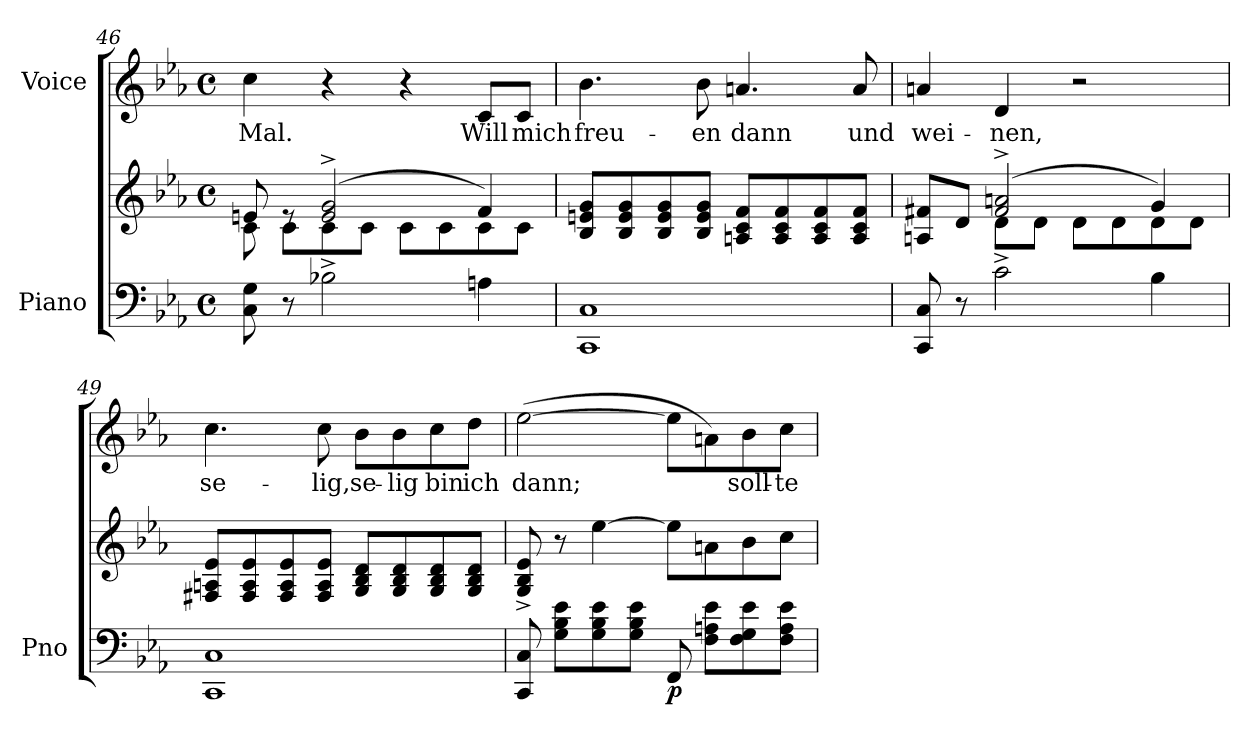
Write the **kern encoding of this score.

**kern	**kern	**dynam	**kern	**text
*part2	*part2	*part2	*part1	*part1
*staff3	*staff2	*staff2/3	*staff1	*staff1
*I"Piano	*	*	*I"Voice	*
*I'Pno	*	*	*	*
*clefF4	*clefG2	*	*clefG2	*
*k[b-e-a-]	*k[b-e-a-]	*	*k[b-e-a-]	*
*M4/4	*M4/4	*	*M4/4	*
*met(c)	*met(c)	*	*met(c)	*
=46	=46	=46	=46	=46
*	*^	*	*	*
!	!	!	!	!	!LO:LY:b
8C\ 8G\	8en/	8c\	.	4cc\	Mal.
8r	8re	8c\L	.	.	.
2B-X^\	(>2e/^ 2g/^	8c\	.	4r	.
.	.	8c\J	.	.	.
.	.	8c\L	.	4r	.
.	.	8c\	.	.	.
!	!	!	!	!	!LO:LY:b
4An\	4f/)	8c\	.	8c/L	Will
!	!	!	!	!	!LO:LY:b
.	.	8c\J	.	8c/J	mich
!!LO:PB:g=z
=47	=47	=47	=47	=47	=47
!	!	!	!	!	!LO:LY:b
*	*v	*v	*	*	*
1CC 1C	8B-/ 8en/ 8g/L	.	4.b-\	freu-
.	8B-/ 8e/ 8g/	.	.	.
.	8B-/ 8e/ 8g/	.	.	.
!	!	!	!	!LO:LY:b
.	8B-/ 8e/ 8g/J	.	8b-\	-en
!	!	!	!	!LO:LY:b
.	8An/ 8c/ 8f/L	.	4.an/	dann
.	8A/ 8c/ 8f/	.	.	.
.	8A/ 8c/ 8f/	.	.	.
!	!	!	!	!LO:LY:b
.	8A/ 8c/ 8f/J	.	8a/	und
=48	=48	=48	=48	=48
*	*^	*	*	*
!	!	!	!	!	!LO:LY:b
8CC/ 8C/	8An/ 8f#X/L	4ryy	.	4an/	wei-
8r	8d/J	.	.	.	.
!	!	!	!	!	!LO:LY:b
2c^\	(>2f#/^ 2an/^	8d\L	.	4d/	-nen,
.	.	8d\J	.	.	.
.	.	8d\L	.	2r	.
.	.	8d\	.	.	.
4B-\	4g/)	8d\	.	.	.
.	.	8d\J	.	.	.
=49	=49	=49	=49	=49	=49
!	!	!	!	!	!LO:LY:b
*	*v	*v	*	*	*
1CC 1C	8F#X/ 8An/ 8e-/L	.	4.cc\	se-
.	8F#/ 8A/ 8e-/	.	.	.
.	8F#/ 8A/ 8e-/	.	.	.
!	!	!	!	!LO:LY:b
.	8F#/ 8A/ 8e-/J	.	8cc\	-lig,
!	!	!	!	!LO:LY:b
.	8G/ 8B-/ 8d/L	.	8b-\L	se-
!	!	!	!	!LO:LY:b
.	8G/ 8B-/ 8d/	.	8b-\	-lig
!	!	!	!	!LO:LY:b
.	8G/ 8B-/ 8d/	.	8cc\	bin
!	!	!	!	!LO:LY:b
.	8G/ 8B-/ 8d/J	.	8dd\J	ich
=50	=50	=50	=50	=50
!	!	!	!	!LO:LY:b
8CC/ 8C/	8G/^ 8B-/^ 8e-/^	.	(>[2ee-\	dann;
8G\ 8B-\ 8e-\L	8r	.	.	.
8G\ 8B-\ 8e-\	[4ee-\	.	.	.
8G\ 8B-\ 8e-\J	.	.	.	.
!	!	!LO:DY:b=2	!	!
8FF/	8ee-\L]	p	8ee-\L]	.
8F\ 8An\ 8e-\L	8an\	.	8an\)	.
!	!	!	!	!LO:LY:b
8F\ 8G\ 8e-\	8b-\	.	8b-\	soll-
!	!	!	!	!LO:LY:b
8F\ 8A\ 8e-\J	8cc\J	.	8cc\J	-te
=	=	=	=	=
*-	*-	*-	*-	*-
